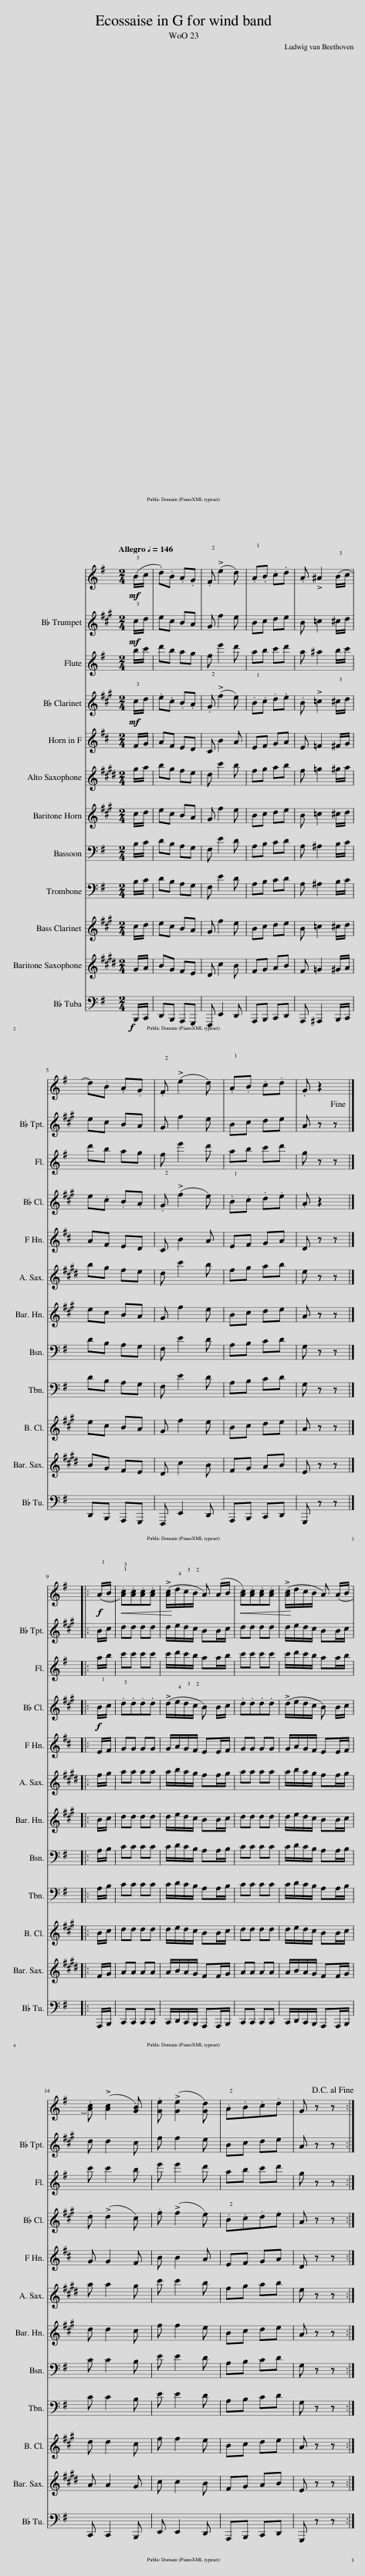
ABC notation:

X:1
%%score 1 2 3 4 5 6 7 8 9 10 11 12
L:1/8
Q:1/4=146
M:2/4
I:linebreak $
K:G
V:1 treble
V:2 treble transpose=-2
V:3 treble
V:4 treble transpose=-2
V:5 treble transpose=-7
V:6 treble transpose=-9
V:7 treble transpose=-14
V:8 bass
V:9 bass
V:10 treble transpose=-14
V:11 treble transpose=-21
V:12 bass
V:1
!mf! (!3!B/c/ | .d).B .A.G | .!2!F (!>!e2 d) | .!1!A.B .c.d | .A !>!^A2 (!3!B/c/ |$ %5
 d).B .A.G | .!2!F (!>!e2 d) | .!1!A.B .c.d | .G z2!fine! |]:$!f! (!1!A/B/ | %10
!<(! .!1!!3![Ac]).[Ac].[Ac].[Ac] | (!>![Ac]/!<)!!4!d/!3!c/!2!B/ A) (A/B/ |!<(! .[Ac]).[Ac].[Ac].[Ac] | (!>![Ac]/!<)!d/c/B/ A) (A/B/ |$ .[Ac]) (!>![Ac]2 [GB]) | %15
 .[Ge] (!>![Ge]2 [Gd]) | .!2!A.B.c.d | G z z!D.C.! :| %18
V:2
[K:A]!mf! !3!c/d/ | ec BA | G f2 e | Bc de | B =c2 ^c/d/ |$ %5
 ec BA | G f2 e | Bc de | A z z |]:$ B/c/ | %10
 dd dd | d/e/d/c/ BB/c/ | dd dd | d/e/d/c/ BB/c/ |$ d d2 c | %15
 f f2 e | Bc de | A z z :| %18
V:3
 b/c'/ | d'b ag | f e'2 d' | ab c'd' | a ^a2 b/c'/ |$ %5
 d'b ag | f e'2 d' | ab c'd' | g z z |]:$ a/b/ | %10
 c'c' c'c' | c'/d'/c'/b/ aa/b/ | c'c' c'c' | c'/d'/c'/b/ aa/b/ |$ c' c'2 b | %15
 e' e'2 d' | ab c'd' | g z z :| %18
V:4
[K:A]!mf! !3!c/d/ | .e.c .B.A | .!2!G (!>!f2 e) | .!1!B.c .d.e | .B !>!=c2 !3!^c/d/ |$ %5
 e.c .B.A | .!2!G (!>!f2 e) | .!1!B.c .d.e | .A z2 |]:$!f! !1!B/c/ | %10
 .!3!d.d.d.d | (!>!d/!4!e/!3!d/!2!c/ B) B/c/ | .d.d.d.d | (!>!d/e/d/c/ B) B/c/ |$ .d (!>!d2 c) | %15
 .f (!>!f2 e) | .!2!B.c.d.e | A z z :| %18
V:5
[K:D] F/G/ | AF ED | C B2 A | EF GA | E =F2 ^F/G/ |$ %5
 AF ED | C B2 A | EF GA | D z z |]:$ E/F/ | %10
 GG GG | G/A/G/F/ EE/F/ | GG GG | G/A/G/F/ EE/F/ |$ G G2 F | %15
 B B2 A | EF GA | D z z :| %18
V:6
[K:E] g/a/ | bg fe | d c'2 b | fg ab | f =g2 ^g/a/ |$ %5
 bg fe | d c'2 b | fg ab | e z z |]:$ f/g/ | %10
 aa aa | a/b/a/g/ ff/g/ | aa aa | a/b/a/g/ ff/g/ |$ a a2 g | %15
 c' c'2 b | fg ab | e z z :| %18
V:7
[K:A] c/d/ | ec BA | G f2 e | Bc de | B =c2 ^c/d/ |$ %5
 ec BA | G f2 e | Bc de | A z z |]:$ B/c/ | %10
 dd dd | d/e/d/c/ BB/c/ | dd dd | d/e/d/c/ BB/c/ |$ d d2 c | %15
 f f2 e | Bc de | A z z :| %18
V:8
 B,/C/ | DB, A,G, | F, E2 D | A,B, CD | A, ^A,2 B,/C/ |$ %5
 DB, A,G, | F, E2 D | A,B, CD | G, z z |]:$ A,/B,/ | %10
 CC CC | C/D/C/B,/ A,A,/B,/ | CC CC | C/D/C/B,/ A,A,/B,/ |$ C C2 B, | %15
 E E2 D | A,B, CD | G, z z :| %18
V:9
 B,/C/ | DB, A,G, | F, E2 D | A,B, CD | A, ^A,2 B,/C/ |$ %5
 DB, A,G, | F, E2 D | A,B, CD | G, z z |]:$ A,/B,/ | %10
 CC CC | C/D/C/B,/ A,A,/B,/ | CC CC | C/D/C/B,/ A,A,/B,/ |$ C C2 B, | %15
 E E2 D | A,B, CD | G, z z :| %18
V:10
[K:A] c/d/ | ec BA | G f2 e | Bc de | B =c2 ^c/d/ |$ %5
 ec BA | G f2 e | Bc de | A z z |]:$ B/c/ | %10
 dd dd | d/e/d/c/ BB/c/ | dd dd | d/e/d/c/ BB/c/ |$ d d2 c | %15
 f f2 e | Bc de | A z z :| %18
V:11
[K:E] G/A/ | BG FE | D c2 B | FG AB | F =G2 ^G/A/ |$ %5
 BG FE | D c2 B | FG AB | E z z |]:$ F/G/ | %10
 AA AA | A/B/A/G/ FF/G/ | AA AA | A/B/A/G/ FF/G/ |$ A A2 G | %15
 c c2 B | FG AB | E z z :| %18
V:12
!f! B,,,/C,,/ | D,,B,,, A,,,G,,, | F,,, E,,2 D,, | A,,,B,,, C,,D,, | A,,, ^A,,,2 B,,,/C,,/ |$ %5
 D,,B,,, A,,,G,,, | F,,, E,,2 D,, | A,,,B,,, C,,D,, | G,,, z z |]:$ A,,,/B,,,/ | %10
 C,,C,, C,,C,, | C,,/D,,/C,,/B,,,/ A,,,A,,,/B,,,/ | C,,C,, C,,C,, | C,,/D,,/C,,/B,,,/ A,,,A,,,/B,,,/ |$ C,, C,,2 B,,, | %15
 E,, E,,2 D,, | A,,,B,,, C,,D,, | G,,, z z :| %18
